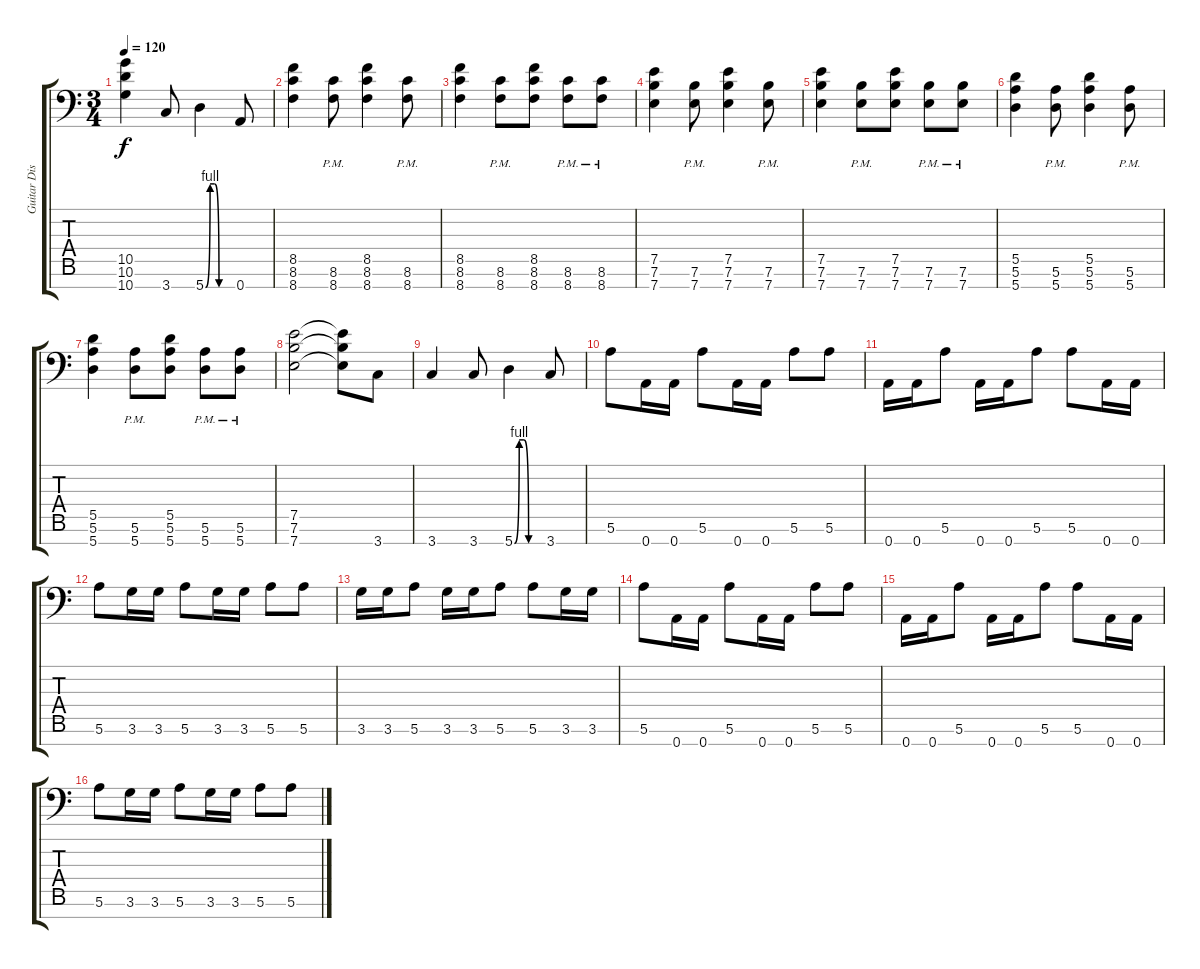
\track ("Guitar Dist Rhythm" "Guitar Dis") {instrument overdrivenguitar}
\staff {score tabs}
\tuning (E4 B3 G3 D3 A2 E2 A1) {hide}
\ts (3 4)
\tempo 120
\clef f4
\ks c
(10.5 10.6 10.7).4{dy f} 3.7.8 5.7{be (custom 0 0 10 4 20 4 30 0 60 0)}.4 0.7.8 |
(8.5 8.6 8.7).4 (8.6{pm} 8.7{pm}).8 (8.5 8.6 8.7).4 (8.6{pm} 8.7{pm}).8 |
(8.5 8.6 8.7).4 (8.6{pm} 8.7{pm}).8 (8.5 8.6 8.7).8 (8.6{pm} 8.7{pm}).8 (8.6{pm} 8.7{pm}).8 |
(7.5 7.6 7.7).4 (7.6{pm} 7.7{pm}).8 (7.5 7.6 7.7).4 (7.6{pm} 7.7{pm}).8 |
(7.5 7.6 7.7).4 (7.6{pm} 7.7{pm}).8 (7.5 7.6 7.7).8 (7.6{pm} 7.7{pm}).8 (7.6{pm} 7.7{pm}).8 |
(5.5 5.6 5.7).4 (5.6{pm} 5.7{pm}).8 (5.5 5.6 5.7).4 (5.6{pm} 5.7{pm}).8 |
(5.5 5.6 5.7).4 (5.6{pm} 5.7{pm}).8 (5.5 5.6 5.7).8 (5.6{pm} 5.7{pm}).8 (5.6{pm} 5.7{pm}).8 |
(7.5 7.6 7.7).2 (7.5{t} 7.6{t} 7.7{t}).8 3.7.8 |
3.7.4 3.7.8 5.7{be (custom 0 0 10 4 20 4 30 0 60 0)}.4 3.7.8 |
5.6.8 0.7.16 0.7.16 5.6.8 0.7.16 0.7.16 5.6.8 5.6.8 |
0.7.16 0.7.16 5.6.8 0.7.16 0.7.16 5.6.8 5.6.8 0.7.16 0.7.16 |
5.6.8 3.6.16 3.6.16 5.6.8 3.6.16 3.6.16 5.6.8 5.6.8 |
3.6.16 3.6.16 5.6.8 3.6.16 3.6.16 5.6.8 5.6.8 3.6.16 3.6.16 |
5.6.8 0.7.16 0.7.16 5.6.8 0.7.16 0.7.16 5.6.8 5.6.8 |
0.7.16 0.7.16 5.6.8 0.7.16 0.7.16 5.6.8 5.6.8 0.7.16 0.7.16 |
5.6.8 3.6.16 3.6.16 5.6.8 3.6.16 3.6.16 5.6.8 5.6.8
